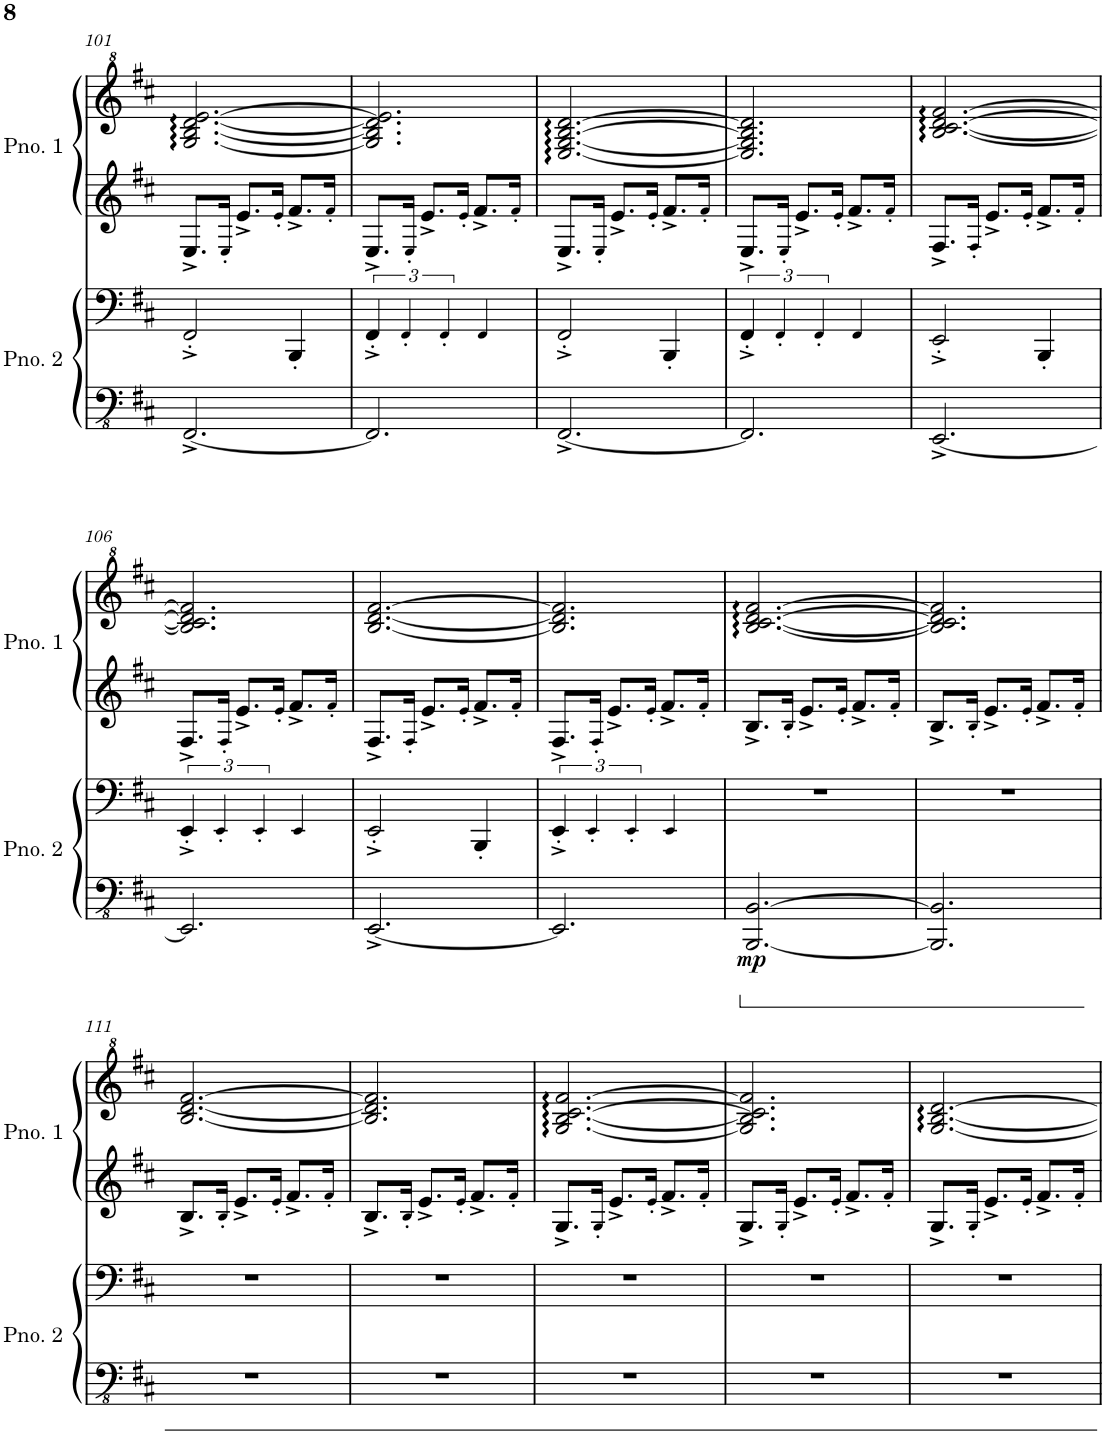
**kern	**kern	**dynam	**kern	**kern
*part2	*part2	*part2	*part1	*part1
*staff4	*staff3	*staff3/4	*staff2	*staff1
*I"Piano 2	*	*	*I"Piano 1	*
*I'Pno. 2	*	*	*I'Pno. 1	*
!!LO:PB:g=z
*clefFv4	*clefF4	*	*clefG2	*clefG^2
*k[f#c#]	*k[f#c#]	*	*k[f#c#]	*k[f#c#]
*M3/4	*M3/4	*	*M3/4	*M3/4
=101	=101	=101	=101	=101
[2.FFF#^/	2FF#'^/	.	8.E^/L	[2.g/ [2.b/ [2.dd/ [2.ee/
.	.	.	16E'!/Jk	.
.	.	.	8.e^/L	.
.	.	.	16e'!/Jk	.
.	4BBB'/	.	8.f#^/L	.
.	.	.	16f#'!/Jk	.
=102	=102	=102	=102	=102
2.FFF#/]	6FF#'^/	.	8.E^/L	2.g/] 2.b/] 2.dd/] 2.ee/]
.	6FF#'!/	.	.	.
.	.	.	16E'!/Jk	.
.	.	.	8.e^/L	.
.	6FF#'!/	.	.	.
.	.	.	16e'!/Jk	.
.	4FF#!/	.	8.f#^/L	.
.	.	.	16f#'!/Jk	.
=103	=103	=103	=103	=103
[2.FFF#^/	2FF#'^/	.	8.E^/L	[2.e/ [2.g/ [2.b/ [2.dd/
.	.	.	16E'!/Jk	.
.	.	.	8.e^/L	.
.	.	.	16e'!/Jk	.
.	4BBB'/	.	8.f#^/L	.
.	.	.	16f#'!/Jk	.
=104	=104	=104	=104	=104
2.FFF#/]	6FF#'^/	.	8.E^/L	2.e/] 2.g/] 2.b/] 2.dd/]
.	6FF#'!/	.	.	.
.	.	.	16E'!/Jk	.
.	.	.	8.e^/L	.
.	6FF#'!/	.	.	.
.	.	.	16e'!/Jk	.
.	4FF#!/	.	8.f#^/L	.
.	.	.	16f#'!/Jk	.
=105	=105	=105	=105	=105
[2.EEE^/	2EE'^/	.	8.F#^/L	[2.b/ [2.cc#/ [2.dd/ [2.ff#/
.	.	.	16F#'!/Jk	.
.	.	.	8.e^/L	.
.	.	.	16e'!/Jk	.
.	4BBB'/	.	8.f#^/L	.
.	.	.	16f#'!/Jk	.
!!LO:LB:g=z
=106	=106	=106	=106	=106
2.EEE/]	6EE'^/	.	8.F#^/L	2.b/] 2.cc#/] 2.dd/] 2.ff#/]
.	6EE'!/	.	.	.
.	.	.	16F#'!/Jk	.
.	.	.	8.e^/L	.
.	6EE'!/	.	.	.
.	.	.	16e'!/Jk	.
.	4EE!/	.	8.f#^/L	.
.	.	.	16f#'!/Jk	.
=107	=107	=107	=107	=107
[2.EEE^/	2EE'^/	.	8.F#^/L	[2.b/ [2.dd/ [2.ff#/
.	.	.	16F#'!/Jk	.
.	.	.	8.e^/L	.
.	.	.	16e'!/Jk	.
.	4BBB'/	.	8.f#^/L	.
.	.	.	16f#'!/Jk	.
=108	=108	=108	=108	=108
2.EEE/]	6EE'^/	.	8.F#^/L	2.b/] 2.dd/] 2.ff#/]
.	6EE'!/	.	.	.
.	.	.	16F#'!/Jk	.
.	.	.	8.e^/L	.
.	6EE'!/	.	.	.
.	.	.	16e'!/Jk	.
.	4EE!/	.	8.f#^/L	.
.	.	.	16f#'!/Jk	.
=109	=109	=109	=109	=109
!	!	!LO:DY:b=2	!	!
[2.BBBB/ [2.BBB/	2.r	mp	8.B^/L	[2.b/ [2.cc#/ [2.dd/ [2.ff#/
.	.	.	16B'!/Jk	.
.	.	.	8.e^/L	.
.	.	.	16e'!/Jk	.
.	.	.	8.f#^/L	.
.	.	.	16f#'!/Jk	.
=110	=110	=110	=110	=110
2.BBBB/] 2.BBB/]	2.r	.	8.B^/L	2.b/] 2.cc#/] 2.dd/] 2.ff#/]
.	.	.	16B'!/Jk	.
.	.	.	8.e^/L	.
.	.	.	16e'!/Jk	.
.	.	.	8.f#^/L	.
.	.	.	16f#'!/Jk	.
!!LO:LB:g=z
=111	=111	=111	=111	=111
2.r	2.r	.	8.B^/L	[2.b/ [2.dd/ [2.ff#/
.	.	.	16B'!/Jk	.
.	.	.	8.e^/L	.
.	.	.	16e'!/Jk	.
.	.	.	8.f#^/L	.
.	.	.	16f#'!/Jk	.
=112	=112	=112	=112	=112
2.r	2.r	.	8.B^/L	2.b/] 2.dd/] 2.ff#/]
.	.	.	16B'!/Jk	.
.	.	.	8.e^/L	.
.	.	.	16e'!/Jk	.
.	.	.	8.f#^/L	.
.	.	.	16f#'!/Jk	.
=113	=113	=113	=113	=113
2.r	2.r	.	8.G^/L	[2.g/ [2.b/ [2.cc#/ [2.ff#/
.	.	.	16G'!/Jk	.
.	.	.	8.e^/L	.
.	.	.	16e'!/Jk	.
.	.	.	8.f#^/L	.
.	.	.	16f#'!/Jk	.
=114	=114	=114	=114	=114
2.r	2.r	.	8.G^/L	2.g/] 2.b/] 2.cc#/] 2.ff#/]
.	.	.	16G'!/Jk	.
.	.	.	8.e^/L	.
.	.	.	16e'!/Jk	.
.	.	.	8.f#^/L	.
.	.	.	16f#'!/Jk	.
=115	=115	=115	=115	=115
2.r	2.r	.	8.G^/L	[2.g/ [2.b/ [2.dd/
.	.	.	16G'!/Jk	.
.	.	.	8.e^/L	.
.	.	.	16e'!/Jk	.
.	.	.	8.f#^/L	.
.	.	.	16f#'!/Jk	.
=	=	=	=	=
*-	*-	*-	*-	*-
